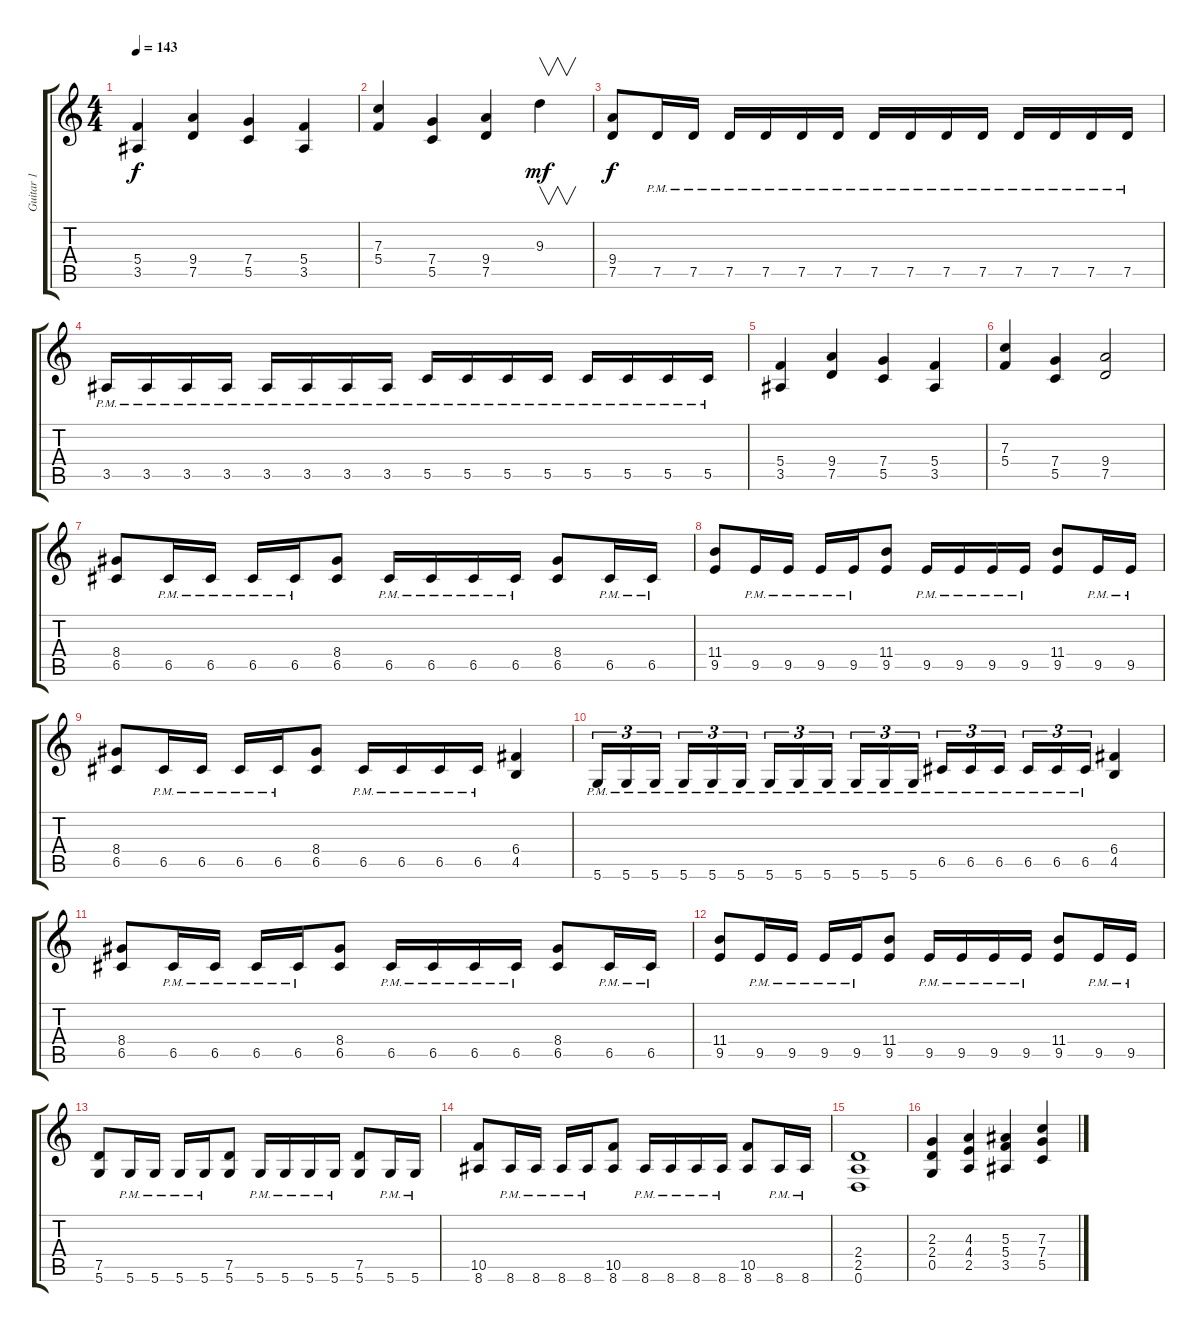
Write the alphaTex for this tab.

\track ("Guitar 1" "Guitar 1") {instrument distortionguitar}
\staff {score tabs}
\tuning (D4 A3 F3 C3 G2 D2) {hide}
\ts (4 4)
\tempo 143
\clef g2
\ks c
(5.4 3.5).4{dy f} (9.4 7.5).4 (7.4 5.5).4 (5.4 3.5).4 |
(7.3 5.4).4 (7.4 5.5).4 (9.4 7.5).4 9.3.4{v dy mf instrument guitarharmonics} |
(9.4 7.5).8{dy f instrument distortionguitar} 7.5{pm}.16 7.5{pm}.16 7.5{pm}.16 7.5{pm}.16 7.5{pm}.16 7.5{pm}.16 7.5{pm}.16 7.5{pm}.16 7.5{pm}.16 7.5{pm}.16 7.5{pm}.16 7.5{pm}.16 7.5{pm}.16 7.5{pm}.16 |
3.5{pm}.16 3.5{pm}.16 3.5{pm}.16 3.5{pm}.16 3.5{pm}.16 3.5{pm}.16 3.5{pm}.16 3.5{pm}.16 5.5{pm}.16 5.5{pm}.16 5.5{pm}.16 5.5{pm}.16 5.5{pm}.16 5.5{pm}.16 5.5{pm}.16 5.5{pm}.16 |
(5.4 3.5).4 (9.4 7.5).4 (7.4 5.5).4 (5.4 3.5).4 |
(7.3 5.4).4 (7.4 5.5).4 (9.4 7.5).2 |
(8.4 6.5).8 6.5{pm}.16 6.5{pm}.16 6.5{pm}.16 6.5{pm}.16 (8.4 6.5).8 6.5{pm}.16 6.5{pm}.16 6.5{pm}.16 6.5{pm}.16 (8.4 6.5).8 6.5{pm}.16 6.5{pm}.16 |
(11.4 9.5).8 9.5{pm}.16 9.5{pm}.16 9.5{pm}.16 9.5{pm}.16 (11.4 9.5).8 9.5{pm}.16 9.5{pm}.16 9.5{pm}.16 9.5{pm}.16 (11.4 9.5).8 9.5{pm}.16 9.5{pm}.16 |
(8.4 6.5).8 6.5{pm}.16 6.5{pm}.16 6.5{pm}.16 6.5{pm}.16 (8.4 6.5).8 6.5{pm}.16 6.5{pm}.16 6.5{pm}.16 6.5{pm}.16 (6.4 4.5).4 |
5.6{pm}.16{tu (3 2)} 5.6{pm}.16{tu (3 2)} 5.6{pm}.16{tu (3 2)} 5.6{pm}.16{tu (3 2)} 5.6{pm}.16{tu (3 2)} 5.6{pm}.16{tu (3 2)} 5.6{pm}.16{tu (3 2)} 5.6{pm}.16{tu (3 2)} 5.6{pm}.16{tu (3 2)} 5.6{pm}.16{tu (3 2)} 5.6{pm}.16{tu (3 2)} 5.6{pm}.16{tu (3 2)} 6.5{pm}.16{tu (3 2)} 6.5{pm}.16{tu (3 2)} 6.5{pm}.16{tu (3 2)} 6.5{pm}.16{tu (3 2)} 6.5{pm}.16{tu (3 2)} 6.5{pm}.16{tu (3 2)} (6.4 4.5).4 |
(8.4 6.5).8 6.5{pm}.16 6.5{pm}.16 6.5{pm}.16 6.5{pm}.16 (8.4 6.5).8 6.5{pm}.16 6.5{pm}.16 6.5{pm}.16 6.5{pm}.16 (8.4 6.5).8 6.5{pm}.16 6.5{pm}.16 |
(11.4 9.5).8 9.5{pm}.16 9.5{pm}.16 9.5{pm}.16 9.5{pm}.16 (11.4 9.5).8 9.5{pm}.16 9.5{pm}.16 9.5{pm}.16 9.5{pm}.16 (11.4 9.5).8 9.5{pm}.16 9.5{pm}.16 |
(7.5 5.6).8{volume 15} 5.6{pm}.16 5.6{pm}.16 5.6{pm}.16 5.6{pm}.16 (7.5 5.6).8 5.6{pm}.16 5.6{pm}.16 5.6{pm}.16 5.6{pm}.16 (7.5 5.6).8 5.6{pm}.16 5.6{pm}.16 |
(10.5 8.6).8 8.6{pm}.16 8.6{pm}.16 8.6{pm}.16 8.6{pm}.16 (10.5 8.6).8 8.6{pm}.16 8.6{pm}.16 8.6{pm}.16 8.6{pm}.16 (10.5 8.6).8 8.6{pm}.16 8.6{pm}.16 |
(2.4 2.5 0.6).1{volume 13} |
(2.3 2.4 0.5).4 (4.3 4.4 2.5).4 (5.3 5.4 3.5).4 (7.3 7.4 5.5).4
